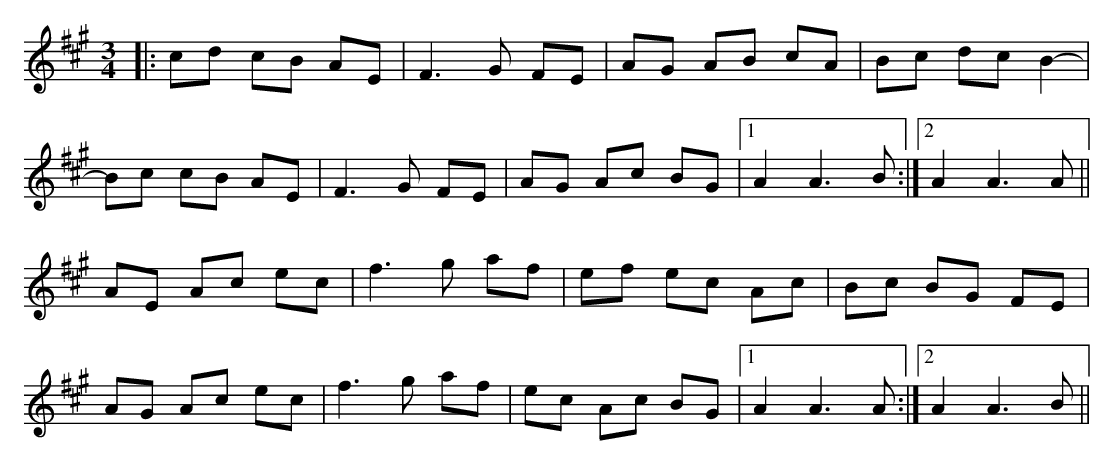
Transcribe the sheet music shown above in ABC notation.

X:1
M:3/4
K:A
|:cd cB AE|F3 G FE|AG AB cA|Bc dc B2-|
Bc cB AE|F3 G FE|AG Ac BG|1 A2 A3 B:|2 A2 A3 A||
AE Ac ec|f3 g af|ef ec Ac|Bc BG FE|
AG Ac ec|f3 g af|ec Ac BG|1 A2 A3 A:|2 A2 A3 B||
